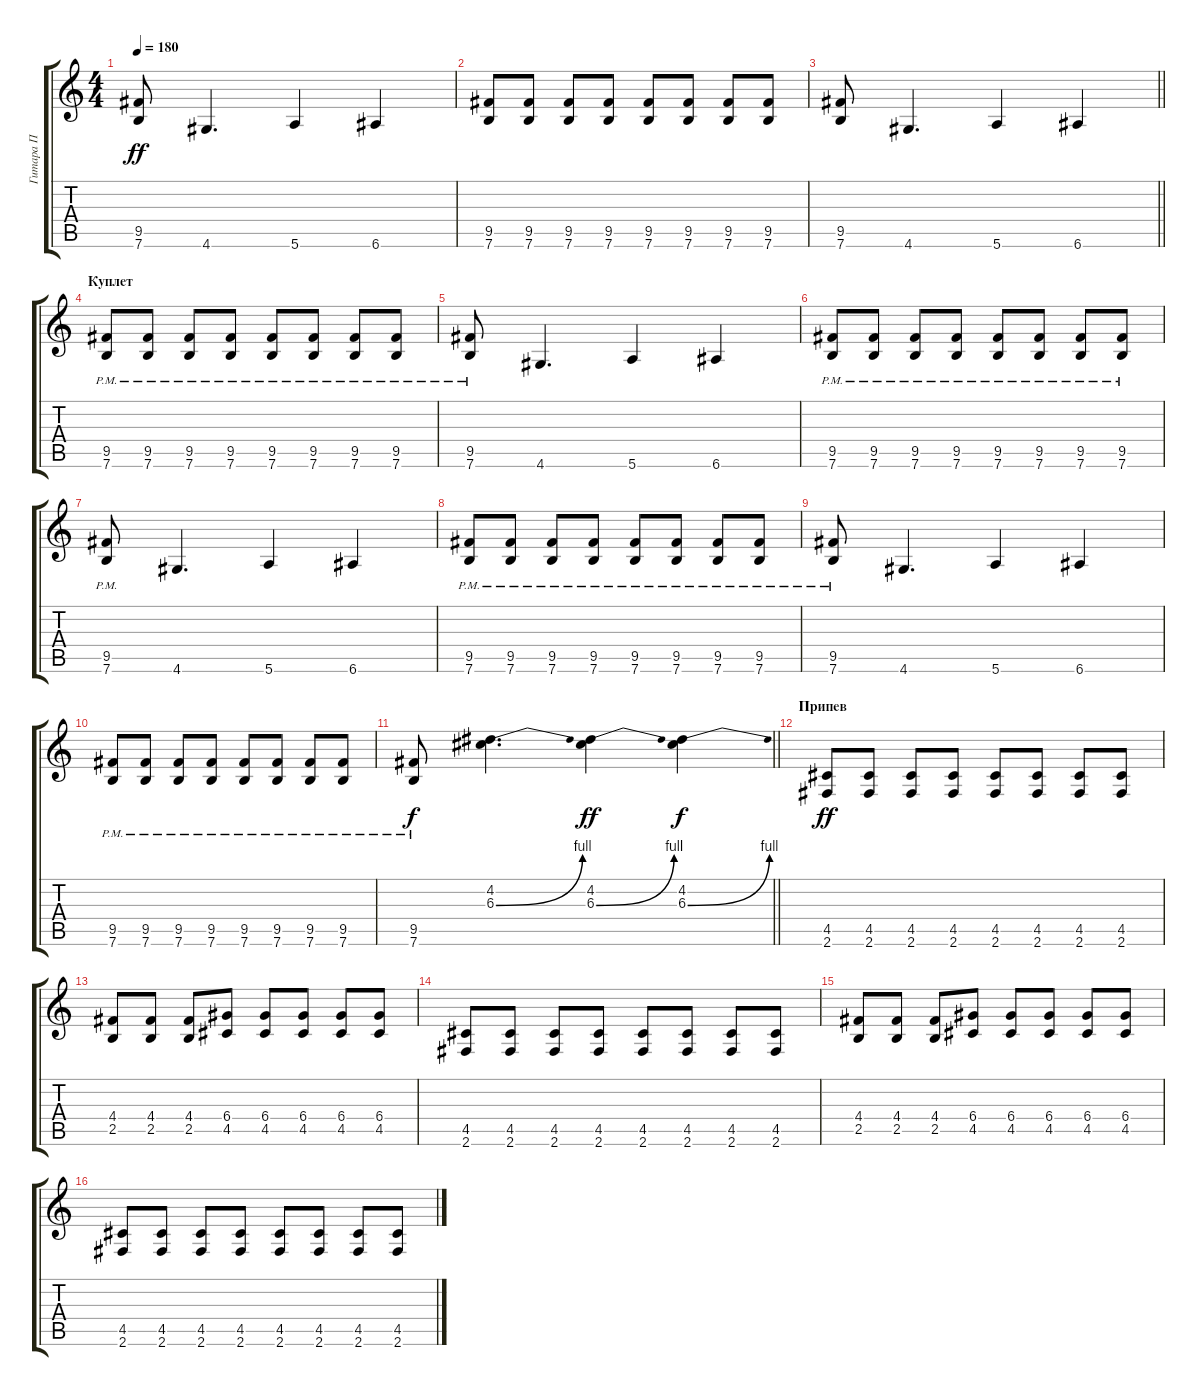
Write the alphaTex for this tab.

\track ("Гитара П" "Гитара П") {instrument overdrivenguitar}
\staff {score tabs}
\tuning (E4 B3 G3 D3 A2 E2) {hide}
\ts (4 4)
\tempo 180
\clef g2
\ks c
(9.5 7.6).8{dy ff} 4.6.4{d} 5.6.4 6.6.4 |
(9.5 7.6).8 (9.5 7.6).8 (9.5 7.6).8 (9.5 7.6).8 (9.5 7.6).8 (9.5 7.6).8 (9.5 7.6).8 (9.5 7.6).8 |
\barLineRight lightlight
(9.5 7.6).8 4.6.4{d} 5.6.4 6.6.4 |
\section ("" "Куплет")
(9.5{pm} 7.6{pm}).8 (9.5{pm} 7.6{pm}).8 (9.5{pm} 7.6{pm}).8 (9.5{pm} 7.6{pm}).8 (9.5{pm} 7.6{pm}).8 (9.5{pm} 7.6{pm}).8 (9.5{pm} 7.6{pm}).8 (9.5{pm} 7.6{pm}).8 |
(9.5{pm} 7.6{pm}).8 4.6.4{d} 5.6.4 6.6.4 |
(9.5{pm} 7.6{pm}).8 (9.5{pm} 7.6{pm}).8 (9.5{pm} 7.6{pm}).8 (9.5{pm} 7.6{pm}).8 (9.5{pm} 7.6{pm}).8 (9.5{pm} 7.6{pm}).8 (9.5{pm} 7.6{pm}).8 (9.5{pm} 7.6{pm}).8 |
(9.5{pm} 7.6{pm}).8 4.6.4{d} 5.6.4 6.6.4 |
(9.5{pm} 7.6{pm}).8 (9.5{pm} 7.6{pm}).8 (9.5{pm} 7.6{pm}).8 (9.5{pm} 7.6{pm}).8 (9.5{pm} 7.6{pm}).8 (9.5{pm} 7.6{pm}).8 (9.5{pm} 7.6{pm}).8 (9.5{pm} 7.6{pm}).8 |
(9.5{pm} 7.6{pm}).8 4.6.4{d} 5.6.4 6.6.4 |
(9.5{pm} 7.6{pm}).8 (9.5{pm} 7.6{pm}).8 (9.5{pm} 7.6{pm}).8 (9.5{pm} 7.6{pm}).8 (9.5{pm} 7.6{pm}).8 (9.5{pm} 7.6{pm}).8 (9.5{pm} 7.6{pm}).8 (9.5{pm} 7.6{pm}).8 |
\barLineRight lightlight
(9.5{pm} 7.6{pm}).8{dy f} (4.2 6.3{be (bend 0 0 60 4)}).4{d} (4.2 6.3{be (bend 0 0 60 4)}).4{dy ff} (4.2 6.3{be (bend 0 0 60 4)}).4{dy f} |
\section ("" "Припев")
(4.5 2.6).8{dy ff} (4.5 2.6).8 (4.5 2.6).8 (4.5 2.6).8 (4.5 2.6).8 (4.5 2.6).8 (4.5 2.6).8 (4.5 2.6).8 |
(4.4 2.5).8 (4.4 2.5).8 (4.4 2.5).8 (6.4 4.5).8 (6.4 4.5).8 (6.4 4.5).8 (6.4 4.5).8 (6.4 4.5).8 |
(4.5 2.6).8 (4.5 2.6).8 (4.5 2.6).8 (4.5 2.6).8 (4.5 2.6).8 (4.5 2.6).8 (4.5 2.6).8 (4.5 2.6).8 |
(4.4 2.5).8 (4.4 2.5).8 (4.4 2.5).8 (6.4 4.5).8 (6.4 4.5).8 (6.4 4.5).8 (6.4 4.5).8 (6.4 4.5).8 |
(4.5 2.6).8 (4.5 2.6).8 (4.5 2.6).8 (4.5 2.6).8 (4.5 2.6).8 (4.5 2.6).8 (4.5 2.6).8 (4.5 2.6).8
